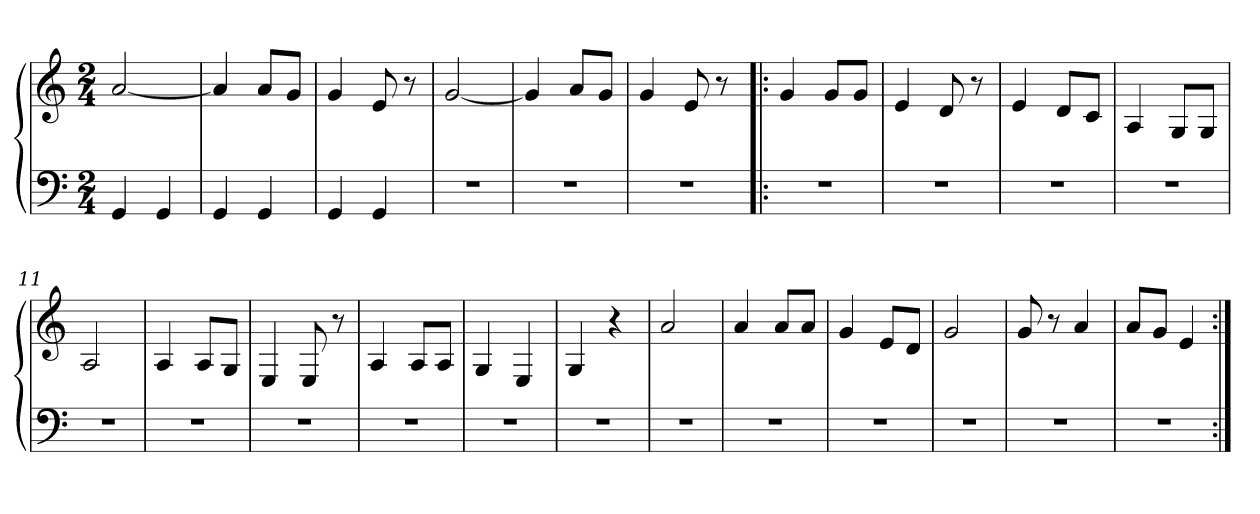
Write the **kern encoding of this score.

**kern	**kern
*part1	*part1
*staff2	*staff1
*clefF4	*clefG2
*k[]	*k[]
*M2/4	*M2/4
=1	=1
4GG/	[2a/
4GG/	.
=2	=2
4GG/	4a/]
4GG/	8a/L
.	8g/J
=3	=3
4GG/	4g/
4GG/	8e/
.	8r
=4	=4
2r	[2g/
=5	=5
2r	4g/]
.	8a/L
.	8g/J
=6	=6
2r	4g/
.	8e/
.	8r
=7!|:	=7!|:
2r	4g/
.	8g/L
.	8g/J
=8	=8
2r	4e/
.	8d/
.	8r
=9	=9
2r	4e/
.	8d/L
.	8c/J
=10	=10
2r	4A/
.	8G/L
.	8G/J
=11	=11
2r	2A/
=12	=12
2r	4A/
.	8A/L
.	8G/J
=13	=13
2r	4E/
.	8E/
.	8r
=14	=14
2r	4A/
.	8A/L
.	8A/J
=15	=15
2r	4G/
.	4E/
=16	=16
2r	4G/
.	4r
=17	=17
2r	2a/
=18	=18
2r	4a/
.	8a/L
.	8a/J
=19	=19
2r	4g/
.	8e/L
.	8d/J
=20	=20
2r	2g/
=21	=21
2r	8g/
.	8r
.	4a/
=22	=22
2r	8a/L
.	8g/J
.	4e/
=:|!	=:|!
*-	*-
